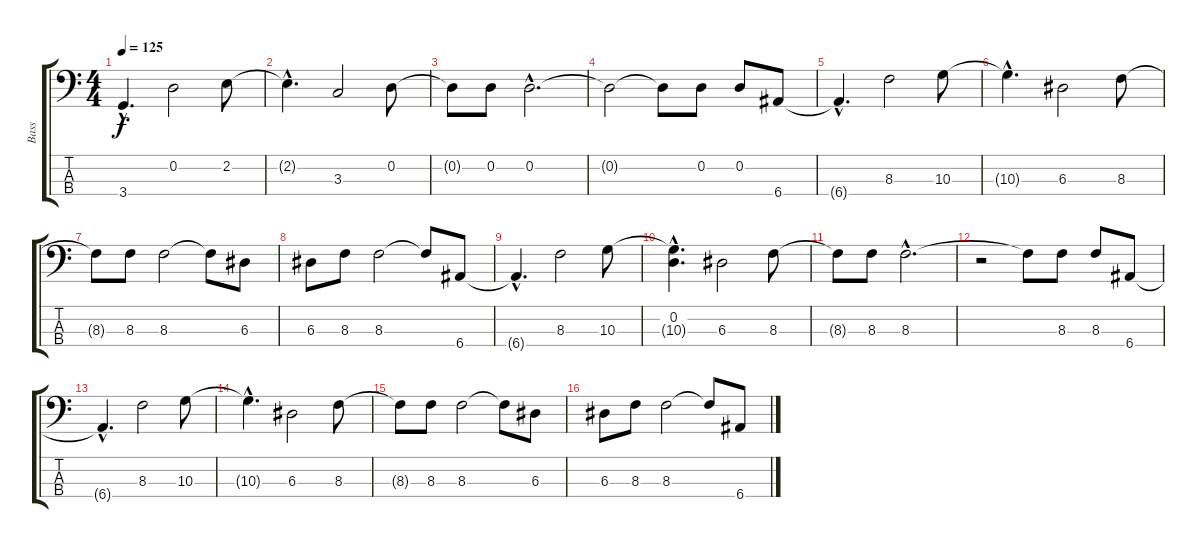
\track ("Bass" "Bass") {instrument electricbassfinger}
\staff {score tabs}
\tuning (G2 D2 A1 E1) {hide}
\ts (4 4)
\tempo 125
\clef f4
\ks c
3.4{hac t}.4{d dy f} 0.2.2 2.2.8 |
2.2{hac t}.4{d} 3.3.2 0.2.8 |
0.2{t}.8 0.2.8 0.2{hac}.2{d} |
0.2{t}.2 0.2{t}.8 0.2.8 0.2.8 6.4.8 |
6.4{hac t}.4{d} 8.3.2 10.3.8 |
10.3{hac t}.4{d} 6.3.2 8.3.8 |
8.3{t}.8 8.3.8 8.3.2 8.3{t}.8 6.3.8 |
6.3.8 8.3.8 8.3.2 8.3{t}.8 6.4.8 |
6.4{hac t}.4{d} 8.3.2 10.3.8 |
(0.2{hac} 10.3{hac t}).4{d} 6.3.2 8.3.8 |
8.3{t}.8 8.3.8 8.3{hac}.2{d} |
r.2 8.3{t}.8 8.3.8 8.3.8 6.4.8 |
6.4{hac t}.4{d} 8.3.2 10.3.8 |
10.3{hac t}.4{d} 6.3.2 8.3.8 |
8.3{t}.8 8.3.8 8.3.2 8.3{t}.8 6.3.8 |
6.3.8 8.3.8 8.3.2 8.3{t}.8 6.4.8
